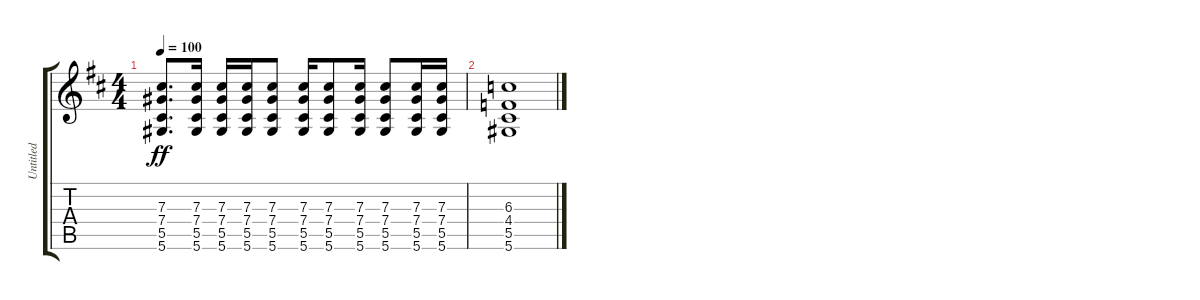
\track ("Untitled" "Untitled") {instrument distortionguitar}
\staff {score tabs}
\tuning (Eb4 Bb3 Gb3 Db3 Ab2 Eb2) {hide}
\ts (4 4)
\tempo 100
\clef g2
\ks d
(7.3 7.4 5.5 5.6).8{d dy ff} (7.3 7.4 5.5 5.6).16 (7.3 7.4 5.5 5.6).16 (7.3 7.4 5.5 5.6).16 (7.3 7.4 5.5 5.6).8 (7.3 7.4 5.5 5.6).16 (7.3 7.4 5.5 5.6).8 (7.3 7.4 5.5 5.6).16 (7.3 7.4 5.5 5.6).8 (7.3 7.4 5.5 5.6).16 (7.3 7.4 5.5 5.6).16 |
(6.3 4.4 5.5 5.6).1
